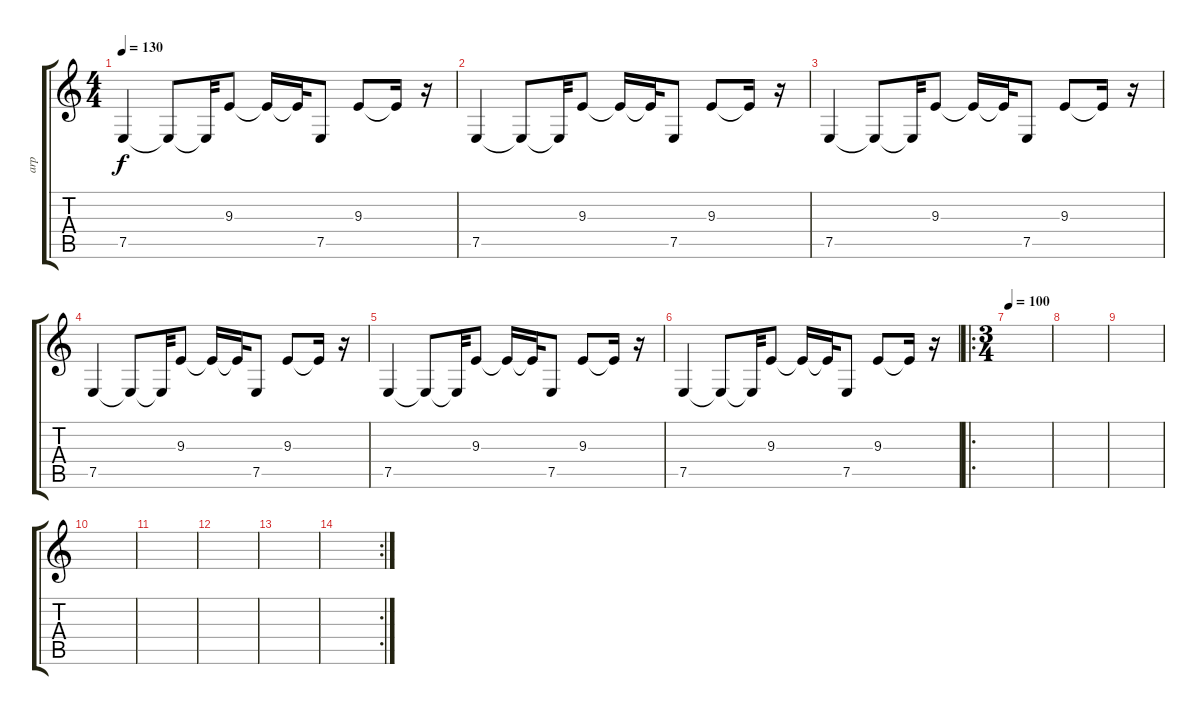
\track ("arp" "arp") {instrument harpsichord}
\staff {score tabs}
\tuning (E4 B3 G3 D3 A2 E2) {hide}
\ts (4 4)
\tempo 130
\clef g2
\ks c
7.5.4{dy f} 7.5{t}.8 7.5{t}.32 9.3.8 9.3{t}.16 9.3{t}.32 7.5.8 9.3.8 9.3{t}.16 r.16 |
7.5.4 7.5{t}.8 7.5{t}.32 9.3.8 9.3{t}.16 9.3{t}.32 7.5.8 9.3.8 9.3{t}.16 r.16 |
7.5.4 7.5{t}.8 7.5{t}.32 9.3.8 9.3{t}.16 9.3{t}.32 7.5.8 9.3.8 9.3{t}.16 r.16 |
7.5.4 7.5{t}.8 7.5{t}.32 9.3.8 9.3{t}.16 9.3{t}.32 7.5.8 9.3.8 9.3{t}.16 r.16 |
7.5.4 7.5{t}.8 7.5{t}.32 9.3.8 9.3{t}.16 9.3{t}.32 7.5.8 9.3.8 9.3{t}.16 r.16 |
7.5.4 7.5{t}.8 7.5{t}.32 9.3.8 9.3{t}.16 9.3{t}.32 7.5.8 9.3.8 9.3{t}.16 r.16 |
\ro
\ts (3 4)
\tempo 100
|
|
|
|
|
|
|
\rc 2
